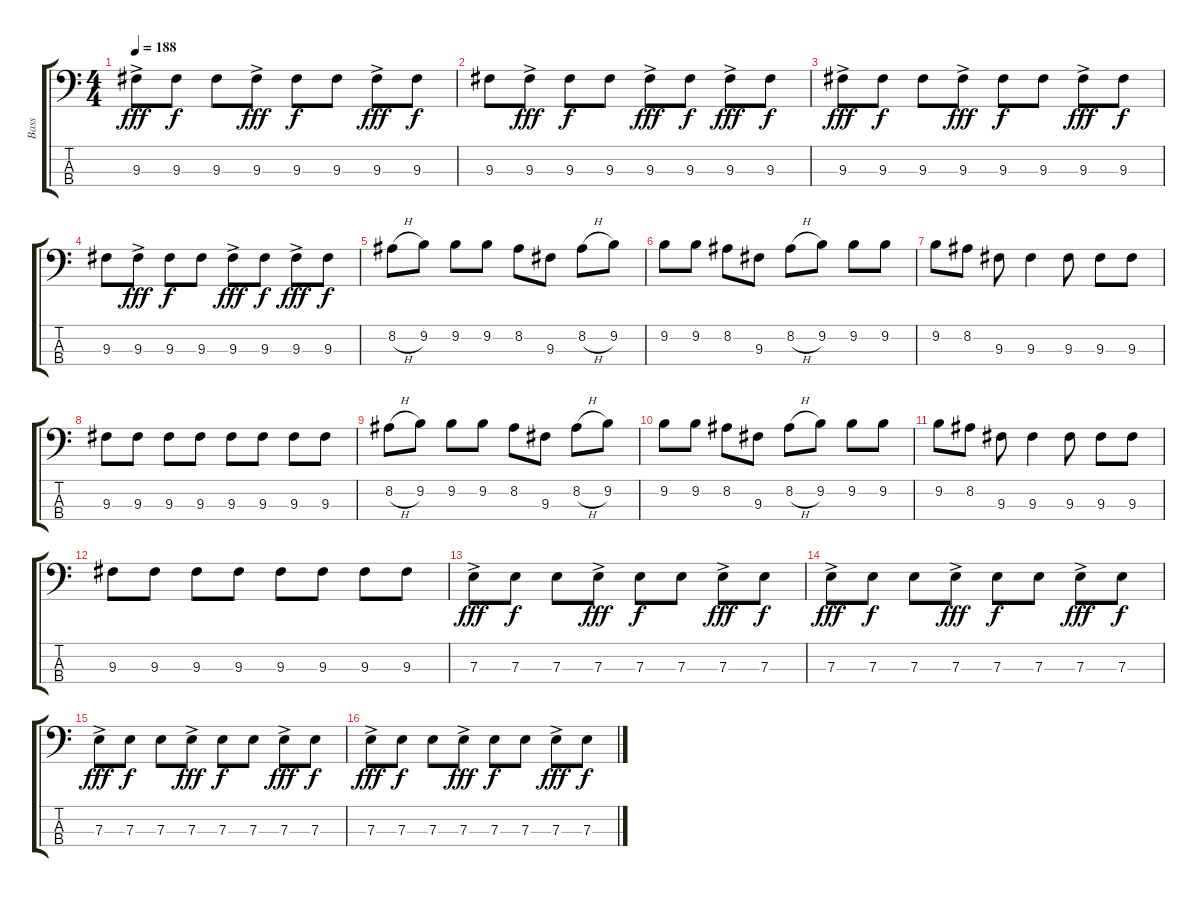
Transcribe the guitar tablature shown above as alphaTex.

\track ("Bass" "Bass") {instrument electricbassfinger}
\staff {score tabs}
\tuning (G2 D2 A1 E1) {hide}
\ts (4 4)
\tempo 188
\clef f4
\ks c
9.3{ac}.8{dy fff instrument electricbassfinger} 9.3.8{dy f} 9.3.8 9.3{ac}.8{dy fff} 9.3.8{dy f} 9.3.8 9.3{ac}.8{dy fff} 9.3.8{dy f} |
9.3.8 9.3{ac}.8{dy fff} 9.3.8{dy f} 9.3.8 9.3{ac}.8{dy fff} 9.3.8{dy f} 9.3{ac}.8{dy fff} 9.3.8{dy f} |
9.3{ac}.8{dy fff} 9.3.8{dy f} 9.3.8 9.3{ac}.8{dy fff} 9.3.8{dy f} 9.3.8 9.3{ac}.8{dy fff} 9.3.8{dy f} |
9.3.8 9.3{ac}.8{dy fff} 9.3.8{dy f} 9.3.8 9.3{ac}.8{dy fff} 9.3.8{dy f} 9.3{ac}.8{dy fff} 9.3.8{dy f} |
8.2{h}.8 9.2.8 9.2.8 9.2.8 8.2.8 9.3.8 8.2{h}.8 9.2.8 |
9.2.8 9.2.8 8.2.8 9.3.8 8.2{h}.8 9.2.8 9.2.8 9.2.8 |
9.2.8 8.2.8 9.3.8 9.3.4 9.3.8 9.3.8 9.3.8 |
9.3.8 9.3.8 9.3.8 9.3.8 9.3.8 9.3.8 9.3.8 9.3.8 |
8.2{h}.8 9.2.8 9.2.8 9.2.8 8.2.8 9.3.8 8.2{h}.8 9.2.8 |
9.2.8 9.2.8 8.2.8 9.3.8 8.2{h}.8 9.2.8 9.2.8 9.2.8 |
9.2.8 8.2.8 9.3.8 9.3.4 9.3.8 9.3.8 9.3.8 |
9.3.8 9.3.8 9.3.8 9.3.8 9.3.8 9.3.8 9.3.8 9.3.8 |
7.3{ac}.8{dy fff} 7.3.8{dy f} 7.3.8 7.3{ac}.8{dy fff} 7.3.8{dy f} 7.3.8 7.3{ac}.8{dy fff} 7.3.8{dy f} |
7.3{ac}.8{dy fff} 7.3.8{dy f} 7.3.8 7.3{ac}.8{dy fff} 7.3.8{dy f} 7.3.8 7.3{ac}.8{dy fff} 7.3.8{dy f} |
7.3{ac}.8{dy fff} 7.3.8{dy f} 7.3.8 7.3{ac}.8{dy fff} 7.3.8{dy f} 7.3.8 7.3{ac}.8{dy fff} 7.3.8{dy f} |
7.3{ac}.8{dy fff} 7.3.8{dy f} 7.3.8 7.3{ac}.8{dy fff} 7.3.8{dy f} 7.3.8 7.3{ac}.8{dy fff} 7.3.8{dy f}
